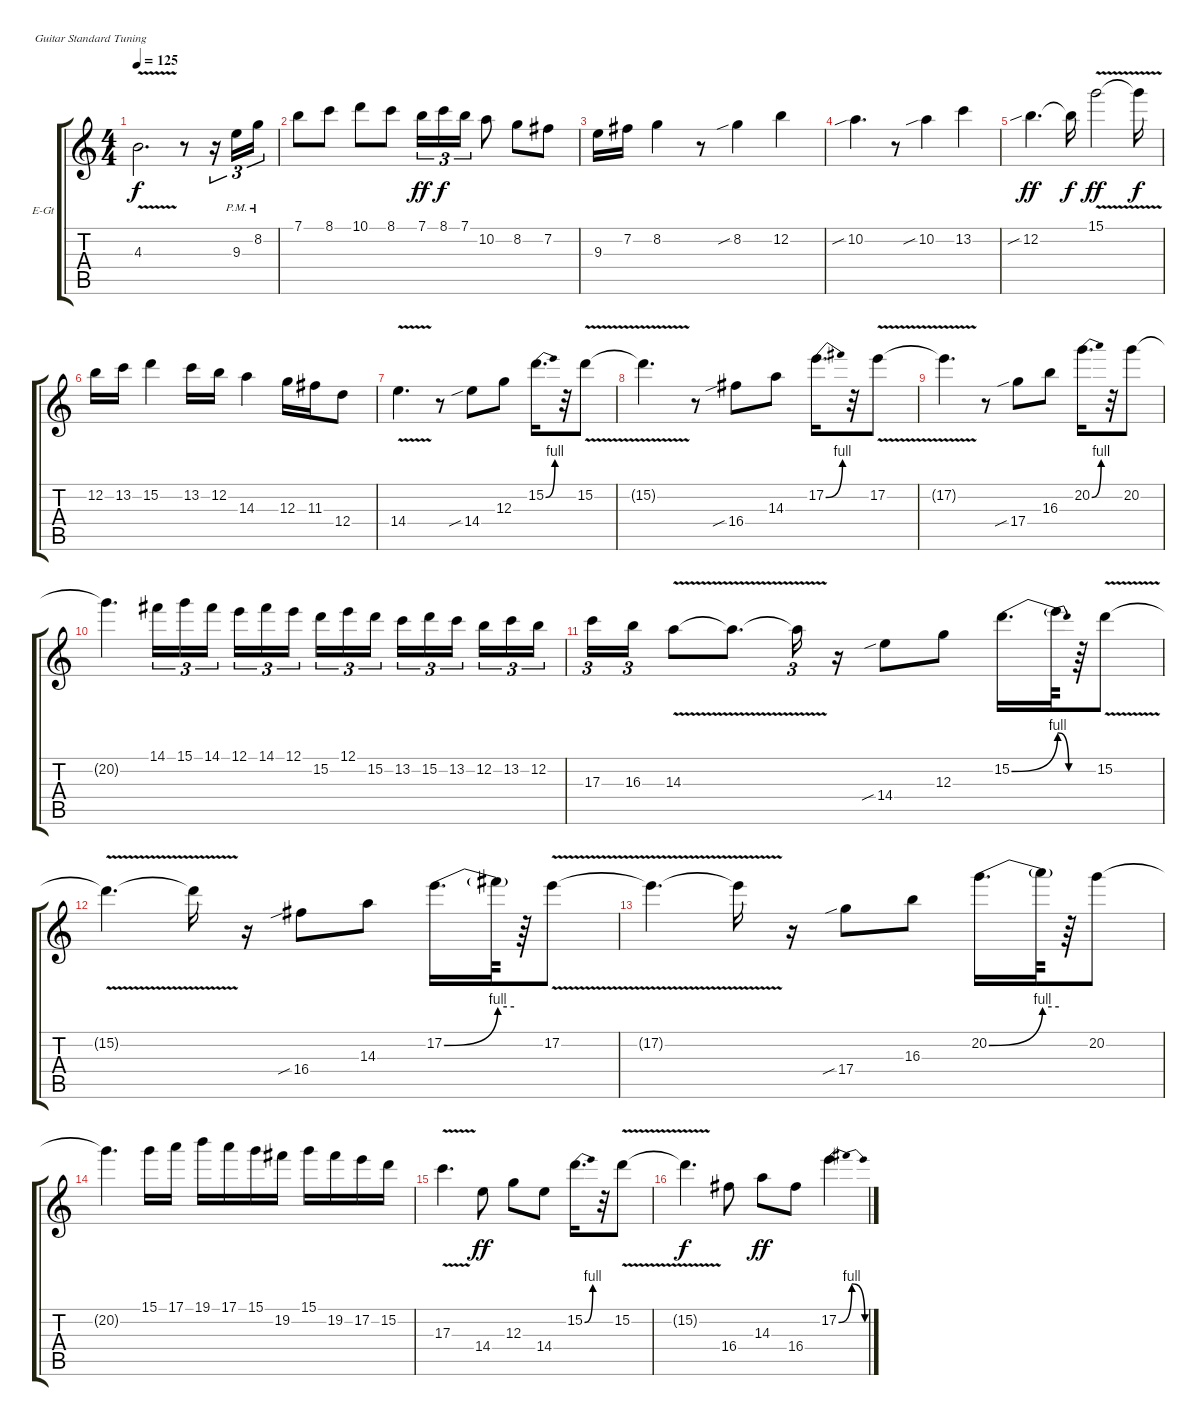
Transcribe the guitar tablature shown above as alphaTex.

\bracketExtendMode groupsimilarinstruments
\firstSystemTrackNameOrientation horizontal
\otherSystemsTrackNameOrientation horizontal
\track ("Гитара 1" "E-Gt") {instrument distortionguitar}
\staff {score tabs}
\tuning (E4 B3 G3 D3 A2 E2)
\ts (4 4)
\tempo 125
\clef g2
\scale
0.333333
\ks c
4.3{v}.2{d dy f} r.8 r.16{tu (3 2)} 9.3{pm}.16{tu (3 2)} 8.2{pm}.16{tu (3 2)} |
\scale
0.333333 7.1.8 8.1.8 10.1.8 8.1.8 7.1.16{tu (3 2) dy ff} 8.1.16{tu (3 2) dy f} 7.1.16{tu (3 2)} 10.2.8 8.2.8 7.2.8 |
\scale
0.333333 9.3.16 7.2.16 8.2.4 r.8 8.2{sib}.4 12.2.4 |
\scale
0.333333 10.2{sib}.4{d} r.8 10.2{sib}.4 13.2.4 |
\scale
0.333333 12.2{sib}.4{d dy ff} 12.2{t}.16{dy f} 15.1{v}.2{dy ff} 15.1{v t}.16{dy f} |
\scale
0.333333 12.2.16 13.2.16 15.2.4 13.2.16 12.2.16 14.3.4 12.3.16 11.3.16 12.4.8 |
\scale
0.333333 14.4{v}.4{d} r.8 14.4{sib}.8 12.3.8 15.2{be (bend 0 0 60 4)}.16{d} r.32 15.2{v}.8 |
\scale
0.333333 15.2{v t}.4{d} r.8 16.4{sib}.8 14.3.8 17.2{be (bend 0 0 60 4)}.16{d} r.32 17.2{v}.8 |
\scale
0.333333 17.2{v t}.4{d} r.8 17.4{sib}.8 16.3.8 20.2{be (bend 0 0 60 4)}.16{d} r.32 20.2.8 |
\scale
0.333333 20.2{t}.4{d} 14.1.16{tu (3 2)} 15.1.16{tu (3 2)} 14.1.16{tu (3 2)} 12.1.16{tu (3 2)} 14.1.16{tu (3 2)} 12.1.16{tu (3 2)} 15.2.16{tu (3 2)} 12.1.16{tu (3 2)} 15.2.16{tu (3 2)} 13.2.16{tu (3 2)} 15.2.16{tu (3 2)} 13.2.16{tu (3 2)} 12.2.16{tu (3 2)} 13.2.16{tu (3 2)} 12.2.16{tu (3 2)} |
\scale
0.333333 17.3.16{tu (3 2)} 16.3.16{tu (3 2)} 14.3{v}.8 14.3{v t}.8{d} 14.3{v t}.16{tu (3 2)} r.16 14.4{sib}.8 12.3.8 15.2{be (bend 0 0 60 4)}.16{d} 15.2{be (release 0 4 60 0) t}.64 r.64 15.2{v}.8 |
\scale
0.333333 15.2{v t}.4{d} 15.2{v t}.16 r.16 16.4{sib}.8 14.3.8 17.2{be (bend 0 0 60 4)}.16{d} 17.2{be (hold 0 4 60 4) t}.64 r.64 17.2{v}.8 |
\scale
0.333333 17.2{v t}.4{d} 17.2{v t}.16 r.16 17.4{sib}.8 16.3.8 20.2{be (bend 0 0 60 4)}.16{d} 20.2{be (hold 0 4 60 4) t}.64 r.64 20.2.8 |
\scale
0.333333 20.2{t}.4{d} 15.1.16 17.1.16 19.1.16 17.1.16 15.1.16 19.2.16 15.1.16 19.2.16 17.2.16 15.2.16 |
\scale
0.333333 17.3{v}.4{d} 14.4.8{dy ff} 12.3.8 14.4.8 15.2{be (bend 0 0 60 4)}.16{d} r.32 15.2{v}.8 |
\scale
0.333333 15.2{v t}.4{d dy f} 16.4.8 14.3.8{dy ff} 16.4.8 17.2{be (bendrelease 0 0 30 4 30 4 60 0)}.4
